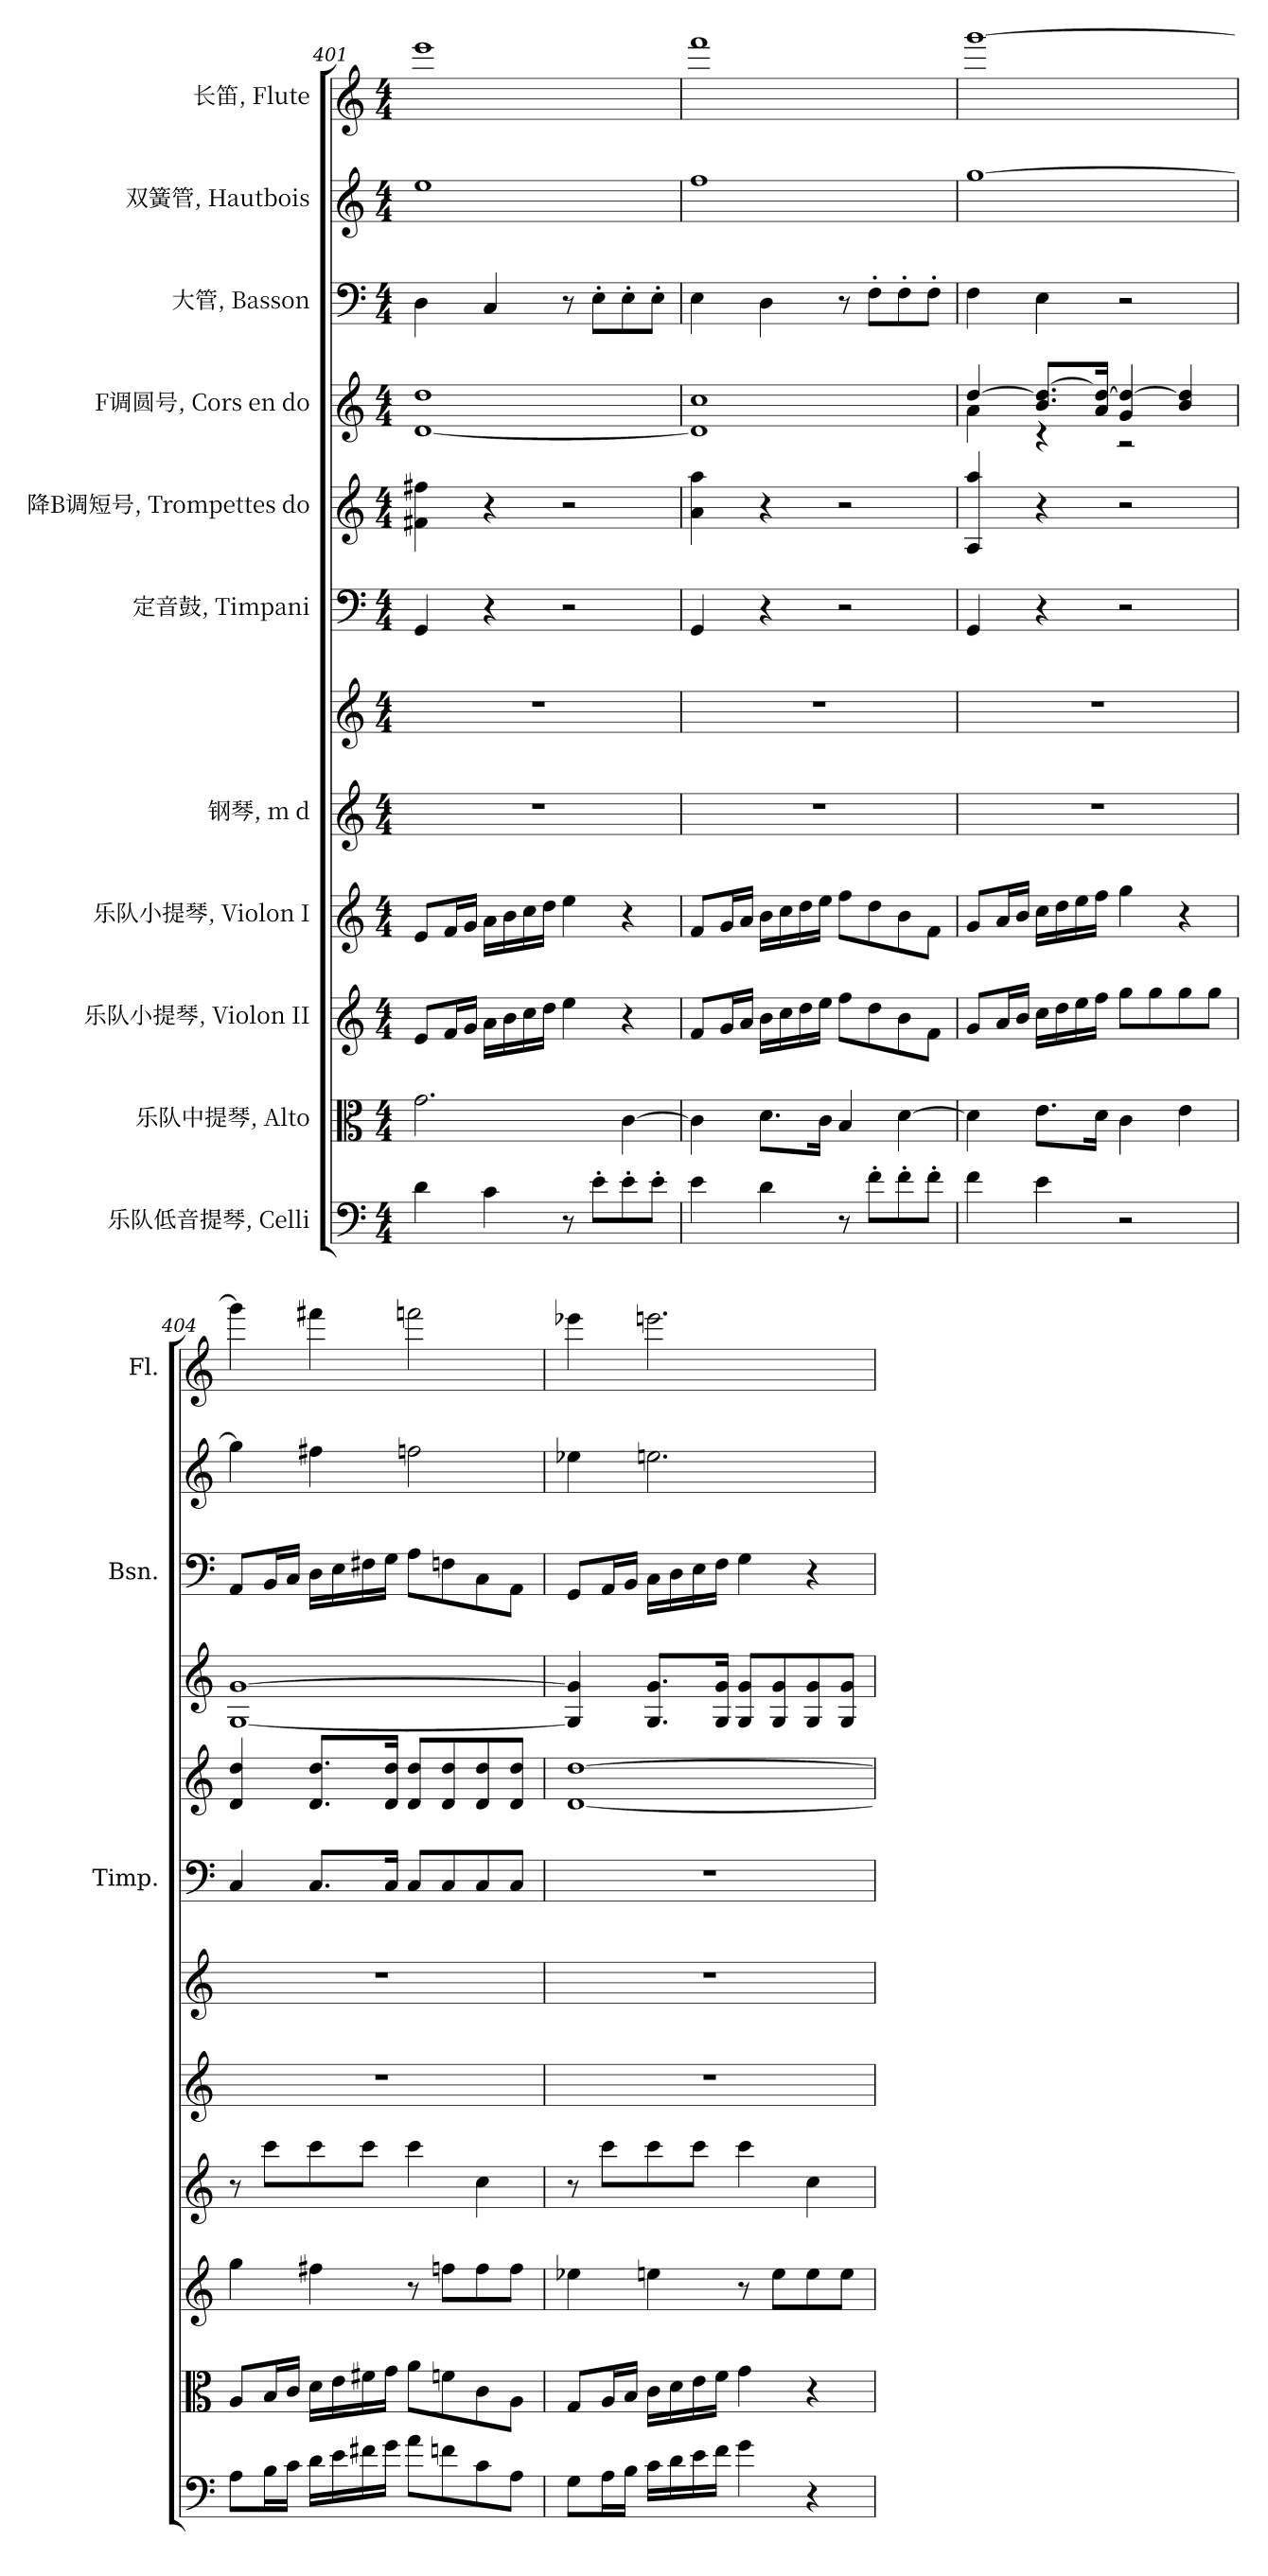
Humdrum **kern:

**kern	**kern	**kern	**kern	**kern	**kern	**kern	**kern	**kern	**kern	**kern	**kern
*part11	*part10	*part9	*part8	*part7	*part7	*part6	*part5	*part4	*part3	*part2	*part1
*staff12	*staff11	*staff10	*staff9	*staff8	*staff7	*staff6	*staff5	*staff4	*staff3	*staff2	*staff1
*I"乐队低音提琴, Celli	*I"乐队中提琴, Alto	*I"乐队小提琴, Violon II	*I"乐队小提琴, Violon I	*I"钢琴, m d	*	*I"定音鼓, Timpani	*I"降B调短号, Trompettes do	*I"F调圆号, Cors en do	*I"大管, Basson	*I"双簧管, Hautbois	*I"长笛, Flute
*	*	*	*	*	*	*I'Timp.	*	*	*I'Bsn.	*	*I'Fl.
*clefF4	*clefC3	*clefG2	*clefG2	*clefG2	*clefG2	*clefF4	*clefG2	*clefG2	*clefF4	*clefG2	*clefG2
*ITrd7c12	*	*	*	*	*	*	*ITrd1c2	*ITrd4c7	*	*	*
*k[]	*k[]	*k[]	*k[]	*k[]	*k[]	*k[]	*k[b-e-]	*k[b-]	*k[]	*k[]	*k[]
*M4/4	*M4/4	*M4/4	*M4/4	*M4/4	*M4/4	*M4/4	*M4/4	*M4/4	*M4/4	*M4/4	*M4/4
=401	=401	=401	=401	=401	=401	=401	=401	=401	=401	=401	=401
*	*	*	*	*	*	*	*	*^	*	*	*
4D\	2.g\	8e/L	8e/L	1r	1r	4GG/	4en\ 4een\	1g	[1G	4D\	1ee	1eee
.	.	16f/L	16f/L	.	.	.	.	.	.	.	.	.
.	.	16g/JJ	16g/JJ	.	.	.	.	.	.	.	.	.
4C\	.	16a\LL	16a\LL	.	.	4r	4r	.	.	4C/	.	.
.	.	16b\	16b\	.	.	.	.	.	.	.	.	.
.	.	16cc\	16cc\	.	.	.	.	.	.	.	.	.
.	.	16dd\JJ	16dd\JJ	.	.	.	.	.	.	.	.	.
8r	.	4ee\	4ee\	.	.	2r	2r	.	.	8r	.	.
8E'\L	.	.	.	.	.	.	.	.	.	8E'\L	.	.
8E'\	[4c\	4r	4r	.	.	.	.	.	.	8E'\	.	.
8E'\J	.	.	.	.	.	.	.	.	.	8E'\J	.	.
!!LO:PB:g=z
=402	=402	=402	=402	=402	=402	=402	=402	=402	=402	=402	=402	=402
4E\	4c\]	8f/L	8f/L	1r	1r	4GG/	4g\ 4gg\	1f	1G]	4E\	1ff	1fff
.	.	16g/L	16g/L	.	.	.	.	.	.	.	.	.
.	.	16a/JJ	16a/JJ	.	.	.	.	.	.	.	.	.
4D\	8.d\L	16b\LL	16b\LL	.	.	4r	4r	.	.	4D\	.	.
.	.	16cc\	16cc\	.	.	.	.	.	.	.	.	.
.	.	16dd\	16dd\	.	.	.	.	.	.	.	.	.
.	16c\Jk	16ee\JJ	16ee\JJ	.	.	.	.	.	.	.	.	.
8r	4B/	8ff\L	8ff\L	.	.	2r	2r	.	.	8r	.	.
8F'\L	.	8dd\	8dd\	.	.	.	.	.	.	8F'\L	.	.
8F'\	[4d\	8b\	8b\	.	.	.	.	.	.	8F'\	.	.
8F'\J	.	8f\J	8f\J	.	.	.	.	.	.	8F'\J	.	.
=403	=403	=403	=403	=403	=403	=403	=403	=403	=403	=403	=403	=403
4F\	4d\]	8g/L	8g/L	1r	1r	4GG/	4G/ 4gg/	[4g/	4d\	4F\	[1gg	[1ggg
.	.	16a/L	16a/L	.	.	.	.	.	.	.	.	.
.	.	16b/JJ	16b/JJ	.	.	.	.	.	.	.	.	.
4E\	8.e\L	16cc\LL	16cc\LL	.	.	4r	4r	8.e/ 8.g/_L	4r	4E\	.	.
.	.	16dd\	16dd\	.	.	.	.	.	.	.	.	.
.	.	16ee\	16ee\	.	.	.	.	.	.	.	.	.
.	16d\Jk	16ff\JJ	16ff\JJ	.	.	.	.	16d/ 16g/_Jk	.	.	.	.
2r	4c\	8gg\L	4gg\	.	.	2r	2r	4c/ 4g/_	2r	2r	.	.
.	.	8gg\	.	.	.	.	.	.	.	.	.	.
.	4e\	8gg\	4r	.	.	.	.	4e/ 4g/]	.	.	.	.
.	.	8gg\J	.	.	.	.	.	.	.	.	.	.
*	*	*	*	*	*	*	*	*v	*v	*	*	*
=404	=404	=404	=404	=404	=404	=404	=404	=404	=404	=404	=404
8AA\L	8A/L	4gg\	8r	1r	1r	4C/	4c/ 4cc/	[1C [1c	8AA/L	4gg\]	4ggg\]
16BB\L	16B/L	.	8ccc\L	.	.	.	.	.	16BB/L	.	.
16C\JJ	16c/JJ	.	.	.	.	.	.	.	16C/JJ	.	.
16D\LL	16d\LL	4ff#X\	8ccc\	.	.	8.C/L	8.c/ 8.cc/L	.	16D\LL	4ff#X\	4fff#X\
16E\	16e\	.	.	.	.	.	.	.	16E\	.	.
16F#X\	16f#X\	.	8ccc\J	.	.	.	.	.	16F#X\	.	.
16G\JJ	16g\JJ	.	.	.	.	16C/Jk	16c/ 16cc/Jk	.	16G\JJ	.	.
8A\L	8a\L	8r	4ccc\	.	.	8C/L	8c/ 8cc/L	.	8A\L	2ffn\	2fffn\
8Fn\	8fn\	8ffn\L	.	.	.	8C/	8c/ 8cc/	.	8Fn\	.	.
8C\	8c\	8ff\	4cc\	.	.	8C/	8c/ 8cc/	.	8C\	.	.
8AA\J	8A\J	8ff\J	.	.	.	8C/J	8c/ 8cc/J	.	8AA\J	.	.
!!LO:PB:g=z
=405	=405	=405	=405	=405	=405	=405	=405	=405	=405	=405	=405
8GG\L	8G/L	4ee-X\	8r	1r	1r	1r	[1c [1cc	4C/] 4c/]	8GG/L	4ee-X\	4eee-X\
16AA\L	16A/L	.	8ccc\L	.	.	.	.	.	16AA/L	.	.
16BB\JJ	16B/JJ	.	.	.	.	.	.	.	16BB/JJ	.	.
16C\LL	16c\LL	4een\	8ccc\	.	.	.	.	8.C/ 8.c/L	16C\LL	2.een\	2.eeen\
16D\	16d\	.	.	.	.	.	.	.	16D\	.	.
16E\	16e\	.	8ccc\J	.	.	.	.	.	16E\	.	.
16F\JJ	16f\JJ	.	.	.	.	.	.	16C/ 16c/Jk	16F\JJ	.	.
4G\	4g\	8r	4ccc\	.	.	.	.	8C/ 8c/L	4G\	.	.
.	.	8ee\L	.	.	.	.	.	8C/ 8c/	.	.	.
4r	4r	8ee\	4cc\	.	.	.	.	8C/ 8c/	4r	.	.
.	.	8ee\J	.	.	.	.	.	8C/ 8c/J	.	.	.
=	=	=	=	=	=	=	=	=	=	=	=
*-	*-	*-	*-	*-	*-	*-	*-	*-	*-	*-	*-
